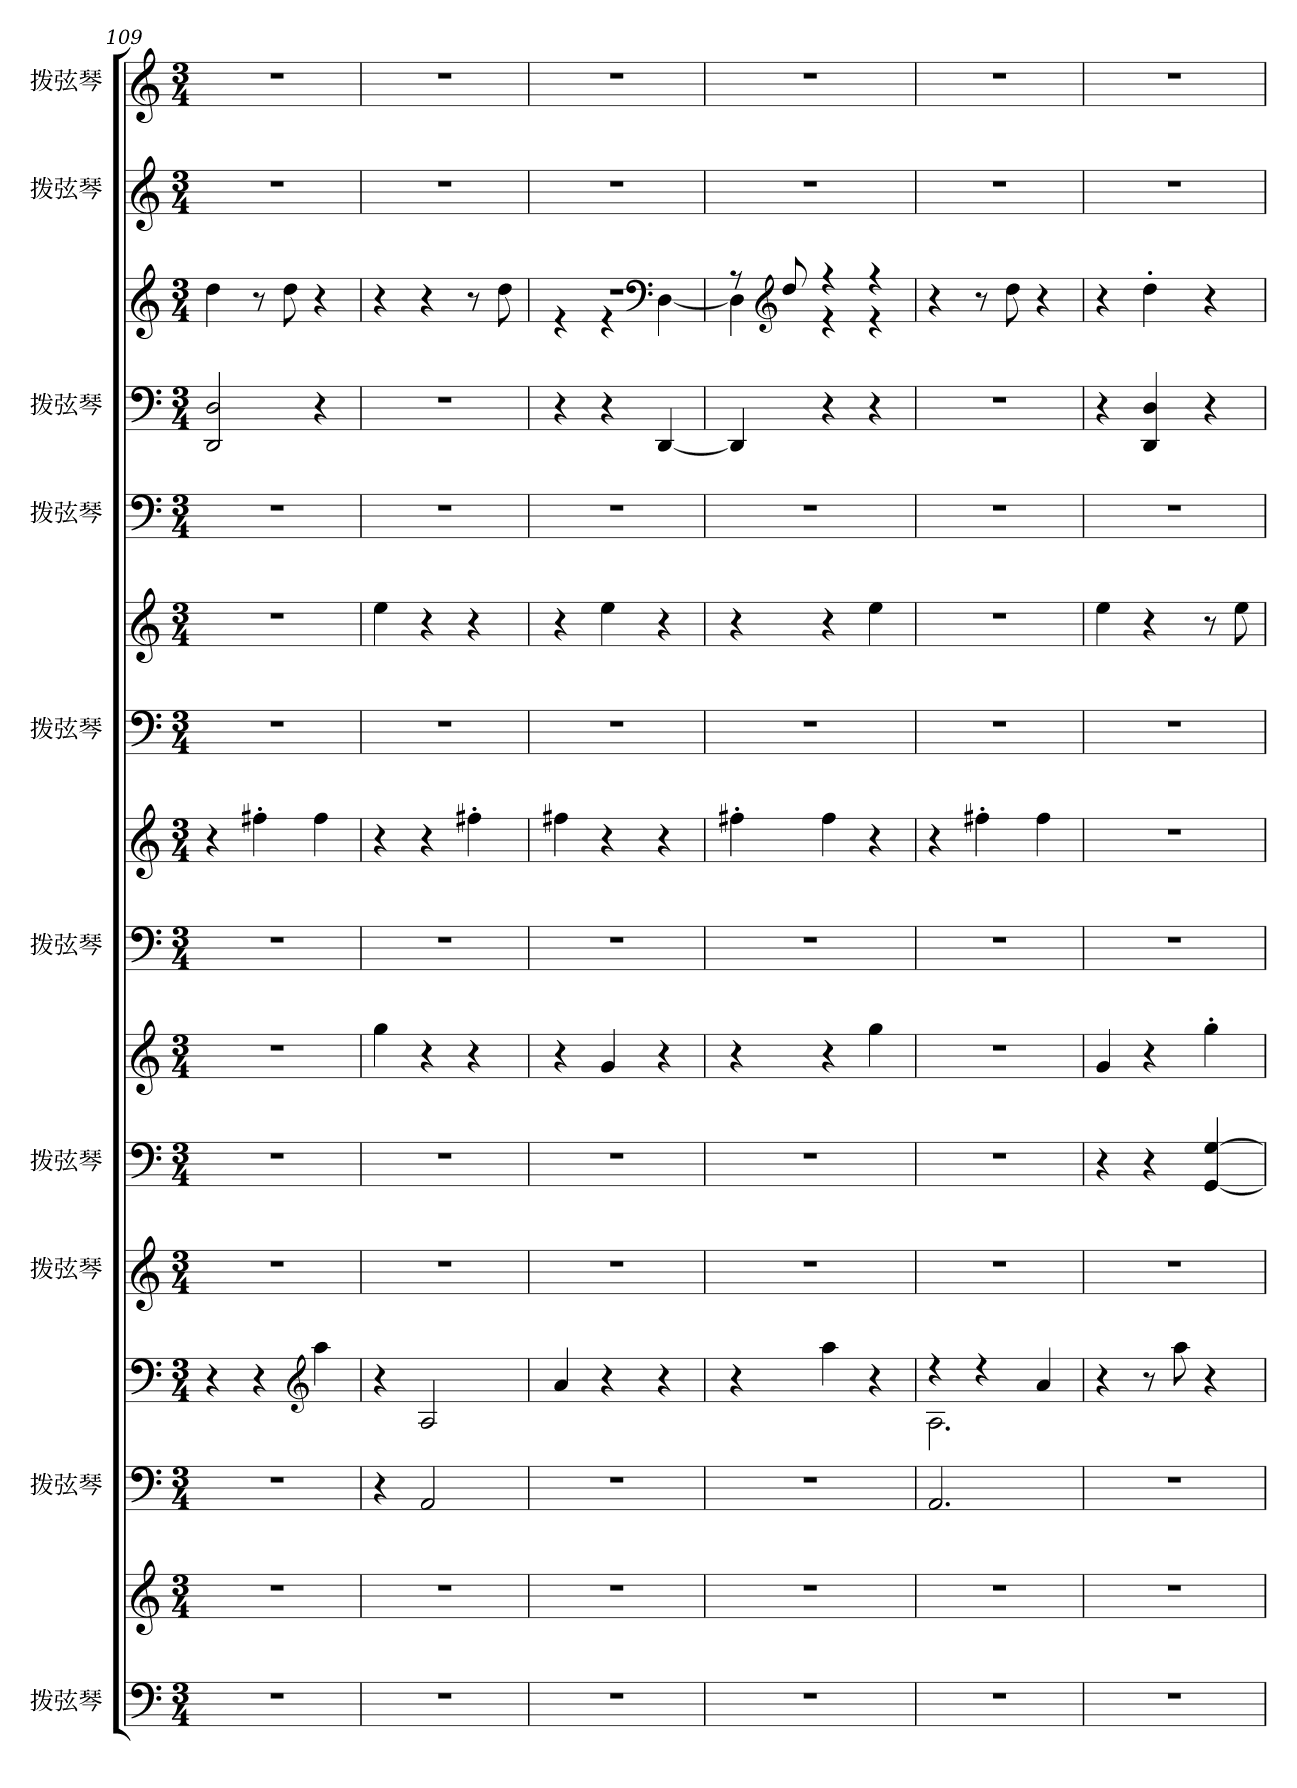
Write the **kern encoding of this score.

**kern	**kern	**kern	**kern	**kern	**kern	**kern	**kern	**kern	**kern	**kern	**kern	**kern	**kern	**kern	**kern
*part10	*part10	*part9	*part9	*part8	*part7	*part7	*part6	*part6	*part5	*part5	*part4	*part3	*part3	*part2	*part1
*staff16	*staff15	*staff14	*staff13	*staff12	*staff11	*staff10	*staff9	*staff8	*staff7	*staff6	*staff5	*staff4	*staff3	*staff2	*staff1
*I"拨弦琴	*	*I"拨弦琴	*	*I"拨弦琴	*I"拨弦琴	*	*I"拨弦琴	*	*I"拨弦琴	*	*I"拨弦琴	*I"拨弦琴	*	*I"拨弦琴	*I"拨弦琴
*clefF4	*clefG2	*clefF4	*clefF4	*clefG2	*clefF4	*clefG2	*clefF4	*clefG2	*clefF4	*clefG2	*clefF4	*clefF4	*clefG2	*clefG2	*clefG2
*k[]	*k[]	*k[]	*k[]	*k[]	*k[]	*k[]	*k[]	*k[]	*k[]	*k[]	*k[]	*k[]	*k[]	*k[]	*k[]
*M3/4	*M3/4	*M3/4	*M3/4	*M3/4	*M3/4	*M3/4	*M3/4	*M3/4	*M3/4	*M3/4	*M3/4	*M3/4	*M3/4	*M3/4	*M3/4
=109	=109	=109	=109	=109	=109	=109	=109	=109	=109	=109	=109	=109	=109	=109	=109
2.r	2.r	2.r	4r	2.r	2.r	2.r	2.r	4r	2.r	2.r	2.r	2DD/ 2D/	4dd\	2.r	2.r
.	.	.	4r	.	.	.	.	4ff#X'\	.	.	.	.	8r	.	.
.	.	.	.	.	.	.	.	.	.	.	.	.	8dd\	.	.
*	*	*	*clefG2	*	*	*	*	*	*	*	*	*	*	*	*
.	.	.	4aa\	.	.	.	.	4ff#\	.	.	.	4r	4r	.	.
=110	=110	=110	=110	=110	=110	=110	=110	=110	=110	=110	=110	=110	=110	=110	=110
2.r	2.r	4r	4r	2.r	2.r	4gg\	2.r	4r	2.r	4ee\	2.r	2.r	4r	2.r	2.r
.	.	2AA/	2A/	.	.	4r	.	4r	.	4r	.	.	4r	.	.
.	.	.	.	.	.	4r	.	4ff#X'\	.	4r	.	.	8r	.	.
.	.	.	.	.	.	.	.	.	.	.	.	.	8dd\	.	.
!!LO:PB:g=z
=111	=111	=111	=111	=111	=111	=111	=111	=111	=111	=111	=111	=111	=111	=111	=111
*	*	*	*	*	*	*	*	*	*	*	*	*	*^	*	*
2.r	2.r	2.r	4a/	2.r	2.r	4r	2.r	4ff#X\	2.r	4r	2.r	4r	2.r	4r	2.r	2.r
.	.	.	4r	.	.	4g/	.	4r	.	4ee\	.	4r	.	4r	.	.
*	*	*	*	*	*	*	*	*	*	*	*	*	*clefF4	*	*	*
.	.	.	4r	.	.	4r	.	4r	.	4r	.	[4DD/	.	[4D\	.	.
=112	=112	=112	=112	=112	=112	=112	=112	=112	=112	=112	=112	=112	=112	=112	=112	=112
2.r	2.r	2.r	4r	2.r	2.r	4r	2.r	4ff#X'\	2.r	4r	2.r	4DD/]	8r	4D\]	2.r	2.r
*	*	*	*	*	*	*	*	*	*	*	*	*	*clefG2	*	*	*
.	.	.	.	.	.	.	.	.	.	.	.	.	8dd/	.	.	.
.	.	.	4aa\	.	.	4r	.	4ff#\	.	4r	.	4r	4r	4r	.	.
.	.	.	4r	.	.	4gg\	.	4r	.	4ee\	.	4r	4r	4r	.	.
*	*	*	*	*	*	*	*	*	*	*	*	*	*v	*v	*	*
=113	=113	=113	=113	=113	=113	=113	=113	=113	=113	=113	=113	=113	=113	=113	=113
*	*	*	*^	*	*	*	*	*	*	*	*	*	*	*	*
2.r	2.r	2.AA/	4r	2.A\	2.r	2.r	2.r	2.r	4r	2.r	2.r	2.r	2.r	4r	2.r	2.r
.	.	.	4r	.	.	.	.	.	4ff#X'\	.	.	.	.	8r	.	.
.	.	.	.	.	.	.	.	.	.	.	.	.	.	8dd\	.	.
.	.	.	4a/	.	.	.	.	.	4ff#\	.	.	.	.	4r	.	.
*	*	*	*v	*v	*	*	*	*	*	*	*	*	*	*	*	*
=114	=114	=114	=114	=114	=114	=114	=114	=114	=114	=114	=114	=114	=114	=114	=114
2.r	2.r	2.r	4r	2.r	4r	4g/	2.r	2.r	2.r	4ee\	2.r	4r	4r	2.r	2.r
.	.	.	8r	.	4r	4r	.	.	.	4r	.	4DD/ 4D/	4dd'\	.	.
.	.	.	8aa\	.	.	.	.	.	.	.	.	.	.	.	.
.	.	.	4r	.	[4GG/ [4G/	4gg'\	.	.	.	8r	.	4r	4r	.	.
.	.	.	.	.	.	.	.	.	.	8ee\	.	.	.	.	.
=	=	=	=	=	=	=	=	=	=	=	=	=	=	=	=
*-	*-	*-	*-	*-	*-	*-	*-	*-	*-	*-	*-	*-	*-	*-	*-
